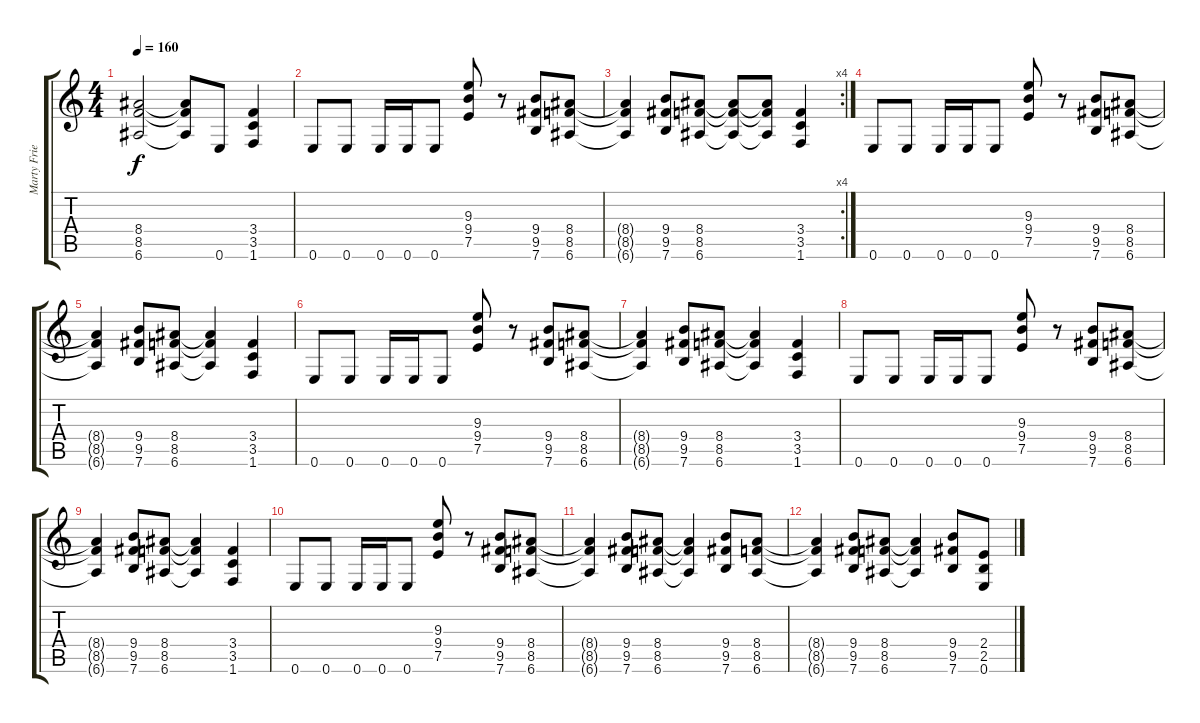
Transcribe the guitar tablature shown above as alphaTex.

\track ("Marty Friedman" "Marty Frie") {instrument distortionguitar}
\staff {score tabs}
\tuning (E4 B3 G3 D3 A2 E2) {hide}
\ts (4 4)
\tempo 160
\clef g2
\ks c
(8.4{t} 8.5{t} 6.6{t}).2{dy f} (8.4{t} 8.5{t} 6.6{t}).8 0.6.8 (3.4 3.5 1.6).4 |
0.6.8 0.6.8 0.6.16 0.6.16 0.6.8 (9.3 9.4 7.5).8 r.8 (9.4 9.5 7.6).8 (8.4 8.5 6.6).8 |
\rc 4
(8.4{t} 8.5{t} 6.6{t}).4 (9.4 9.5 7.6).8 (8.4 8.5 6.6).8 (8.4{t} 8.5{t} 6.6{t}).8 (8.4{t} 8.5{t} 6.6{t}).8 (3.4 3.5 1.6).4 |
0.6.8 0.6.8 0.6.16 0.6.16 0.6.8 (9.3 9.4 7.5).8 r.8 (9.4 9.5 7.6).8 (8.4 8.5 6.6).8 |
(8.4{t} 8.5{t} 6.6{t}).4 (9.4 9.5 7.6).8 (8.4 8.5 6.6).8 (8.4{t} 8.5{t} 6.6{t}).4 (3.4 3.5 1.6).4 |
0.6.8 0.6.8 0.6.16 0.6.16 0.6.8 (9.3 9.4 7.5).8 r.8 (9.4 9.5 7.6).8 (8.4 8.5 6.6).8 |
(8.4{t} 8.5{t} 6.6{t}).4 (9.4 9.5 7.6).8 (8.4 8.5 6.6).8 (8.4{t} 8.5{t} 6.6{t}).4 (3.4 3.5 1.6).4 |
0.6.8 0.6.8 0.6.16 0.6.16 0.6.8 (9.3 9.4 7.5).8 r.8 (9.4 9.5 7.6).8 (8.4 8.5 6.6).8 |
(8.4{t} 8.5{t} 6.6{t}).4 (9.4 9.5 7.6).8 (8.4 8.5 6.6).8 (8.4{t} 8.5{t} 6.6{t}).4 (3.4 3.5 1.6).4 |
0.6.8 0.6.8 0.6.16 0.6.16 0.6.8 (9.3 9.4 7.5).8 r.8 (9.4 9.5 7.6).8 (8.4 8.5 6.6).8 |
(8.4{t} 8.5{t} 6.6{t}).4 (9.4 9.5 7.6).8 (8.4 8.5 6.6).8 (8.4{t} 8.5{t} 6.6{t}).4 (9.4 9.5 7.6).8 (8.4 8.5 6.6).8 |
(8.4{t} 8.5{t} 6.6{t}).4 (9.4 9.5 7.6).8 (8.4 8.5 6.6).8 (8.4{t} 8.5{t} 6.6{t}).4 (9.4 9.5 7.6).8 (2.4 2.5 0.6).8
